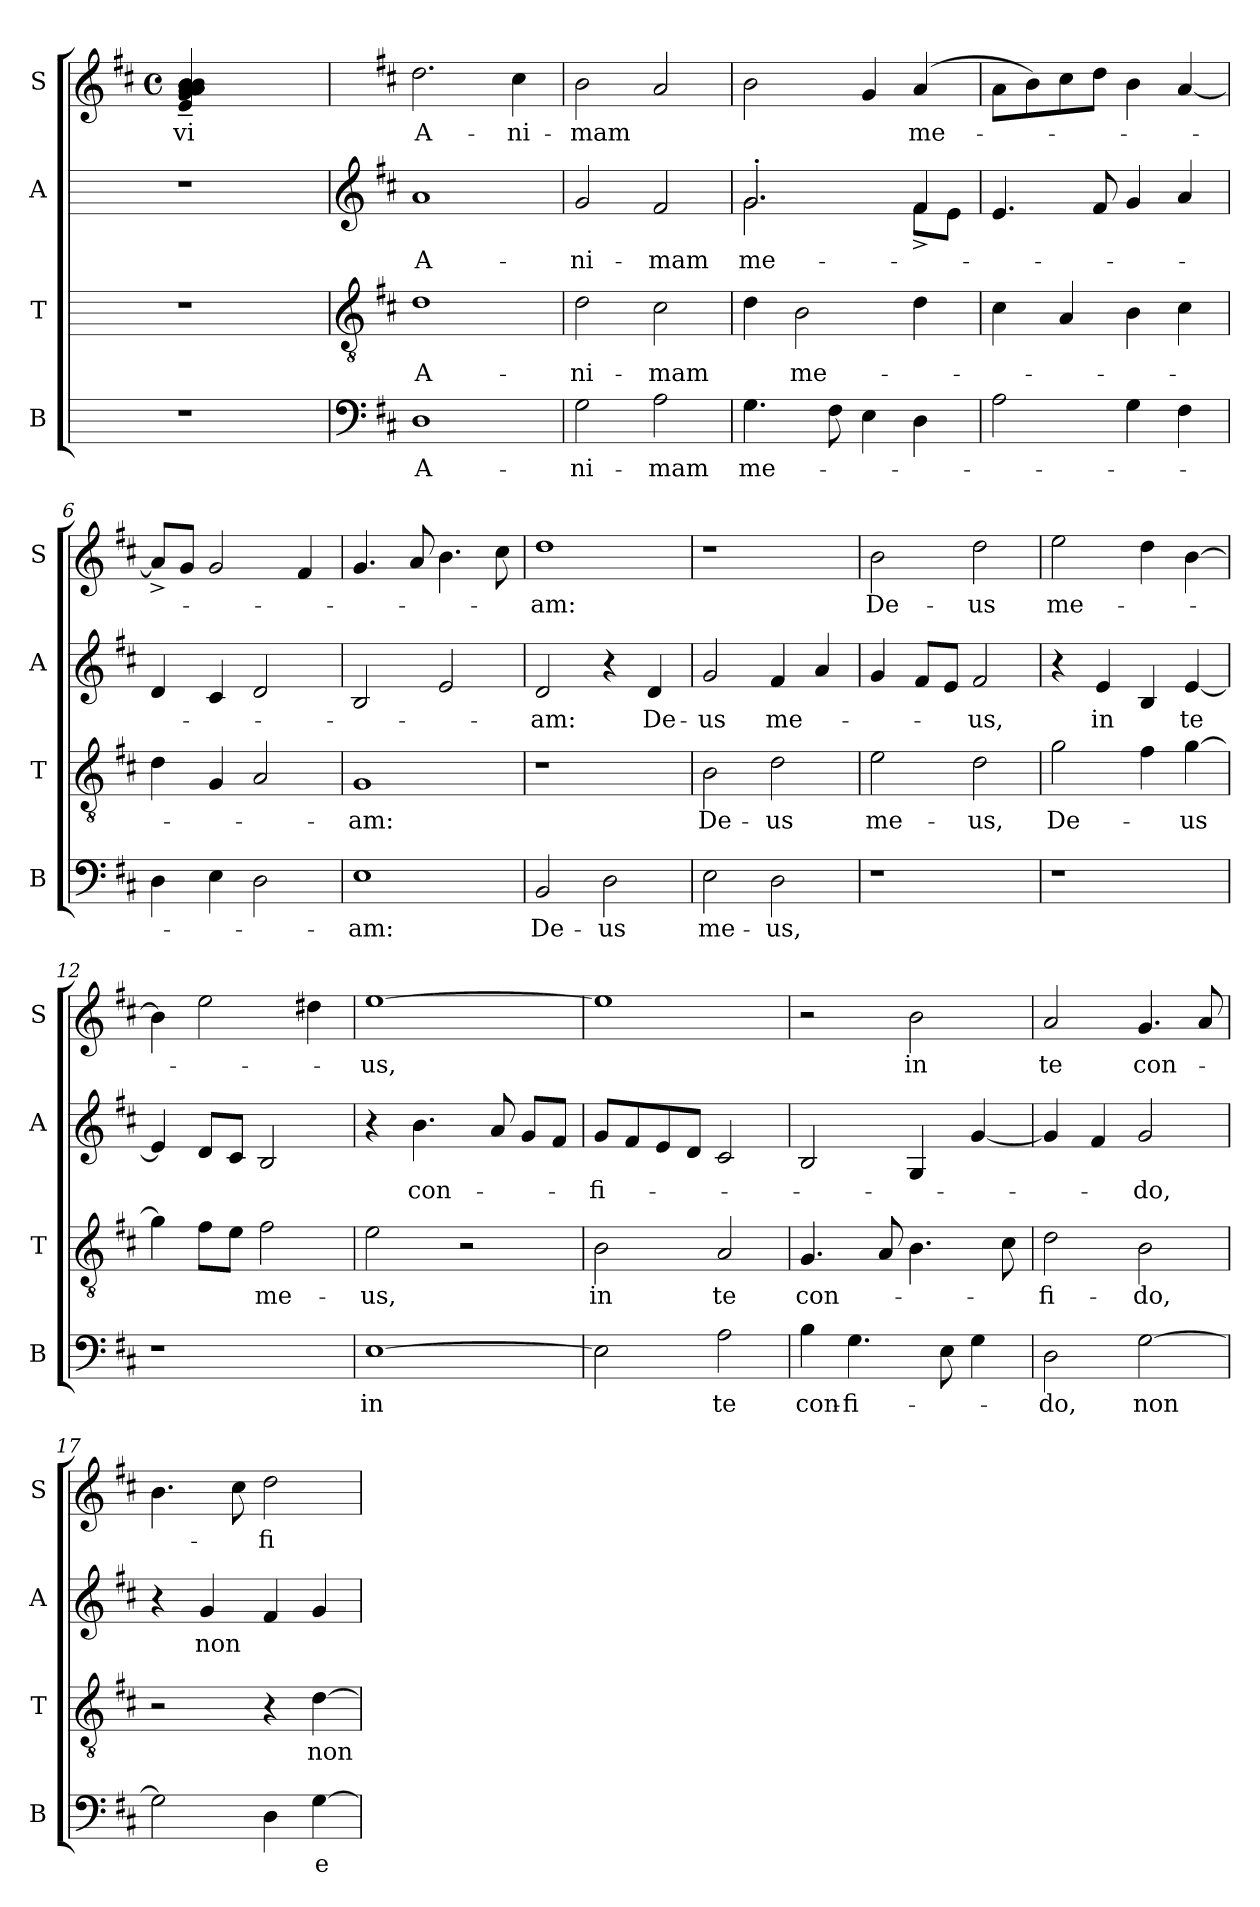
**kern	**text	**kern	**text	**kern	**text	**kern	**text
*part4	*part4	*part3	*part3	*part2	*part2	*part1	*part1
*staff4	*staff4	*staff3	*staff3	*staff2	*staff2	*staff1	*staff1
*I"B	*	*I"T	*	*I"A	*	*I"S	*
*I'B	*	*I'T	*	*I'A	*	*I'S	*
!!LO:PB:g=z
*stria5	*	*stria5	*	*stria5	*	*stria5	*
*	*	*	*	*	*	*clefG2	*
*	*	*	*	*	*	*k[f#c#]	*
*	*	*	*	*	*	*D:	*
*	*	*	*	*	*	*M4/4	*
*	*	*	*	*	*	*met(c)	*
=1	=1	=1	=1	=1	=1	=1	=1
!	!	!	!	!	!	!	!LO:LY:b:cj
1r	.	1r	.	1r	.	(>(>4a/~< 4e/~< 4g/~< 4a/~< 4b/~< 4b/~< 4b/~< 4a/~<	-vi
.	.	.	.	.	.	2.ryy	.
!!LO:LB:g=z
=2	=2	=2	=2	=2	=2	=2	=2
*clefF4	*	*clefGv2	*	*clefG2	*	*	*
*k[f#c#]	*	*k[f#c#]	*	*k[f#c#]	*	*	*
*D:	*	*D:	*	*D:	*	*	*
!	!LO:LY:b:cj	!	!LO:LY:b:cj	!	!LO:LY:b:cj	!	!LO:LY:b:cj
1D	A-	1d	A-	1a	A-	2.dd\	A-
!	!	!	!	!	!	!	!LO:LY:b:cj
.	.	.	.	.	.	4cc#\	-ni-
=3	=3	=3	=3	=3	=3	=3	=3
!	!LO:LY:b:cj	!	!LO:LY:b:cj	!	!LO:LY:b:cj	!	!LO:LY:b
2G\	-ni-	2d\	-ni-	2g/	-ni-	2b\	-mam
!	!LO:LY:b:cj	!	!LO:LY:b	!	!LO:LY:b:cj	!	!
2A\	-mam	2c#\	-mam	2f#/	-mam	2a/	.
=4	=4	=4	=4	=4	=4	=4	=4
!	!LO:LY:b:cj	!	!	!	!LO:LY:b:cj	!	!
*	*	*	*	*^	*	*	*
4.G\	me-	4d\	.	2.g'</	2.g\	me-	2b\	.
!	!	!	!LO:LY:b:cj	!	!	!	!	!
.	.	2B\	me-	.	.	.	.	.
8F#\	.	.	.	.	.	.	.	.
4E\	.	.	.	.	.	.	4g/	.
!	!	!	!	!	!	!	!	!LO:LY:b:cj
4D\	.	4d\	.	4f#/	8f#^<\L	.	(>4a/	me-
.	.	.	.	.	8e\J	.	.	.
*	*	*	*	*v	*v	*	*	*
=5	=5	=5	=5	=5	=5	=5	=5
2A\	.	4c#\	.	4.e/	.	8a\L	.
.	.	.	.	.	.	8b\)	.
.	.	4A/	.	.	.	8cc#\	.
.	.	.	.	8f#/	.	8dd\J	.
4G\	.	4B\	.	4g/	.	4b\	.
4F#\	.	4c#\	.	4a/	.	[<4a/	.
=6	=6	=6	=6	=6	=6	=6	=6
4D\	.	4d\	.	4d/	.	8a^>/L]	.
.	.	.	.	.	.	8g/J	.
4E\	.	4G/	.	4c#/	.	2g/	.
2D\	.	2A/	.	2d/	.	.	.
.	.	.	.	.	.	4f#/	.
=7	=7	=7	=7	=7	=7	=7	=7
!	!LO:LY:b:cj	!	!LO:LY:b:cj	!	!	!	!
1E	-am:	1G	-am:	2B/	.	4.g/	.
.	.	.	.	.	.	8a/	.
.	.	.	.	2e/	.	4.b\	.
.	.	.	.	.	.	8cc#\	.
=8	=8	=8	=8	=8	=8	=8	=8
!	!LO:LY:b:cj	!	!	!	!LO:LY:b:cj	!	!LO:LY:b:cj
2BB/	De-	1r	.	2d/	-am:	1dd	-am:
!	!LO:LY:b:cj	!	!	!	!	!	!
2D\	-us	.	.	4r	.	.	.
!	!	!	!	!	!LO:LY:b:cj	!	!
.	.	.	.	4d/	De-	.	.
!!LO:LB:g=z
=9	=9	=9	=9	=9	=9	=9	=9
!	!LO:LY:b:cj	!	!LO:LY:b:cj	!	!LO:LY:b:cj	!	!
2E\	me-	2B\	De-	2g/	-us	1r	.
!	!LO:LY:b:cj	!	!LO:LY:b:cj	!	!LO:LY:b:cj	!	!
2D\	-us,	2d\	-us	4f#/	me-	.	.
.	.	.	.	4a/	.	.	.
=10	=10	=10	=10	=10	=10	=10	=10
!	!	!	!LO:LY:b:cj	!	!	!	!LO:LY:b:cj
1r	.	2e\	me-	4g/	.	2b\	De-
.	.	.	.	8f#/L	.	.	.
.	.	.	.	8e/J	.	.	.
!	!	!	!LO:LY:b:cj	!	!LO:LY:b:cj	!	!LO:LY:b:cj
.	.	2d\	-us,	2f#/	-us,	2dd\	-us
=11	=11	=11	=11	=11	=11	=11	=11
!	!	!	!LO:LY:b:cj	!	!	!	!LO:LY:b:cj
1r	.	2g\	De-	4r	.	2ee\	me-
!	!	!	!	!	!LO:LY:b:cj	!	!
.	.	.	.	4e/	in	.	.
.	.	4f#\	.	4B/	.	4dd\	.
!	!	!	!LO:LY:b:cj	!	!LO:LY:b:cj	!	!
.	.	[>4g\	-us	[<4e/	te	[>4b\	.
=12	=12	=12	=12	=12	=12	=12	=12
1r	.	4g\]	.	4e/]	.	4b\]	.
.	.	8f#\L	.	8d/L	.	2ee\	.
.	.	8e\J	.	8c#/J	.	.	.
!	!	!	!LO:LY:b:cj	!	!	!	!
.	.	2f#\	me-	2B/	.	.	.
.	.	.	.	.	.	4dd#X\	.
=13	=13	=13	=13	=13	=13	=13	=13
!	!LO:LY:b:cj	!	!LO:LY:b:cj	!	!	!	!LO:LY:b:cj
[>1E	in	2e\	-us,	4r	.	[>1ee	-us,
!	!	!	!	!	!LO:LY:b:cj	!	!
.	.	.	.	4.b\	con-	.	.
.	.	2r	.	.	.	.	.
.	.	.	.	8a/	.	.	.
.	.	.	.	8g/L	.	.	.
.	.	.	.	8f#/J	.	.	.
=14	=14	=14	=14	=14	=14	=14	=14
!	!	!	!LO:LY:b:cj	!	!LO:LY:b:cj	!	!
2E\]	.	2B\	in	8g/L	-fi-	1ee]	.
.	.	.	.	8f#/	.	.	.
.	.	.	.	8e/	.	.	.
.	.	.	.	8d/J	.	.	.
!	!LO:LY:b:cj	!	!LO:LY:b:cj	!	!	!	!
2A\	te	2A/	te	2c#/	.	.	.
=15	=15	=15	=15	=15	=15	=15	=15
!	!LO:LY:b:cj	!	!LO:LY:b:cj	!	!	!	!
4B\	con-	4.G/	con-	2B/	.	2r	.
!	!LO:LY:b:cj	!	!	!	!	!	!
4.G\	-fi-	.	.	.	.	.	.
.	.	8A/	.	.	.	.	.
!	!	!	!	!	!	!	!LO:LY:b:cj
.	.	4.B\	.	4G/	.	2b\	in
8E\	.	.	.	.	.	.	.
4G\	.	.	.	[<4g/	.	.	.
.	.	8c#\	.	.	.	.	.
=16	=16	=16	=16	=16	=16	=16	=16
!	!LO:LY:b:cj	!	!LO:LY:b:cj	!	!	!	!LO:LY:b:cj
2D\	-do,	2d\	-fi-	4g/]	.	2a/	te
.	.	.	.	4f#/	.	.	.
!	!LO:LY:b	!	!LO:LY:b:cj	!	!LO:LY:b:cj	!	!LO:LY:b:cj
[<2G\	non	2B\	-do,	2g/	-do,	4.g/	con-
.	.	.	.	.	.	8a/	.
!!LO:PB:g=z
=17	=17	=17	=17	=17	=17	=17	=17
2G\]	.	2r	.	4r	.	4.b\	.
!	!	!	!	!	!LO:LY:b	!	!
.	.	.	.	4g/	non	.	.
.	.	.	.	.	.	8cc#\	.
!	!	!	!	!	!	!	!LO:LY:b:cj
4D\	.	4r	.	4f#/	.	2dd\	-fi-
!	!LO:LY:b:cj	!	!LO:LY:b	!	!	!	!
[>4G\	e-	[>4d\	non	4g/	.	.	.
=	=	=	=	=	=	=	=
*-	*-	*-	*-	*-	*-	*-	*-
